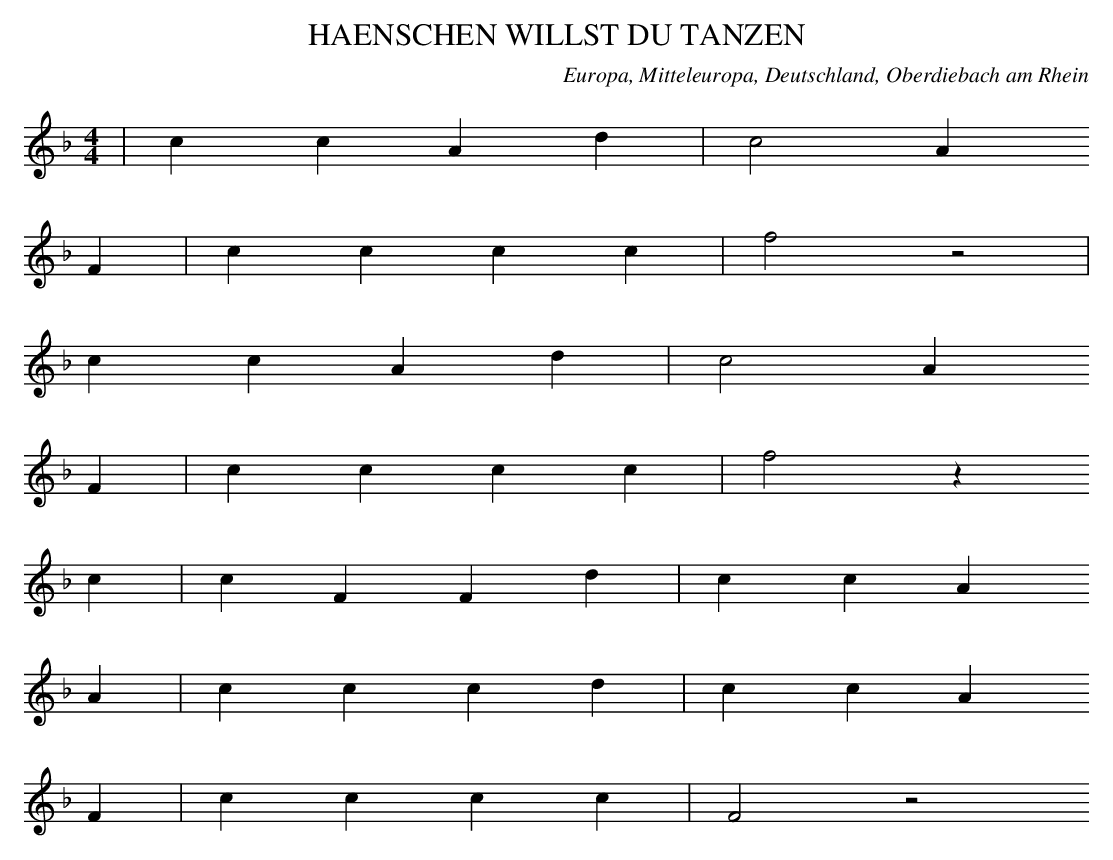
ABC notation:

X:1
T: HAENSCHEN WILLST DU TANZEN
O: Europa, Mitteleuropa, Deutschland, Oberdiebach am Rhein
M: 4/4
L: 1/4
K: F
 | ccAd | c2A
F | cccc | f2z2 |
ccAd | c2A
F | cccc | f2z
c | cFFd | ccA
A | cccd | ccA
F | cccc | F2z2
